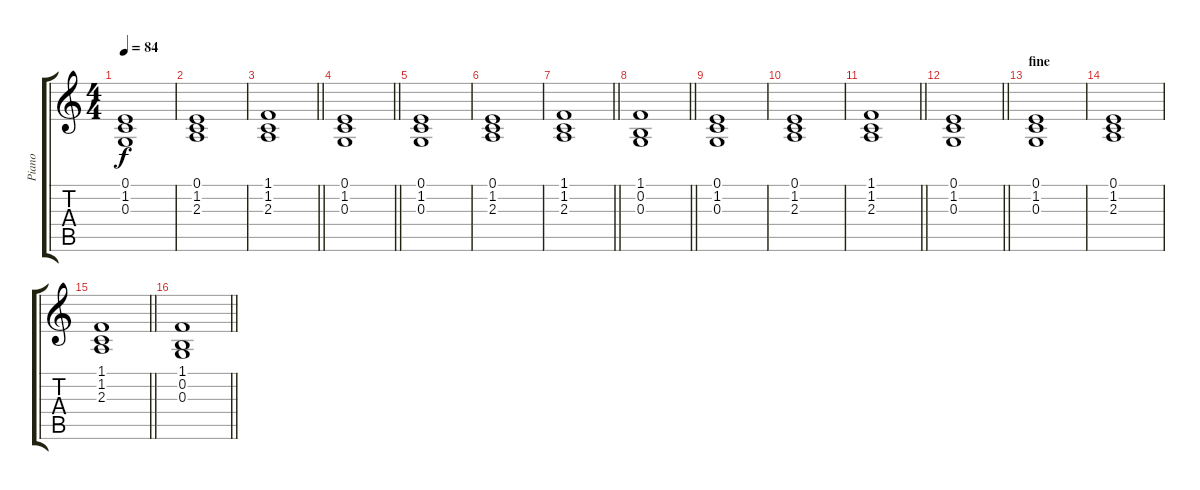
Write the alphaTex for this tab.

\track ("Piano" "Piano") {instrument acousticgrandpiano}
\staff {score tabs}
\tuning (E4 B3 G3 D3 A2 E2) {hide}
\ts (4 4)
\tempo 84
\clef g2
\ks c
(0.1 1.2 0.3).1{dy f} |
(0.1 1.2 2.3).1 |
\barLineRight lightlight
(1.1 1.2 2.3).1 |
\barLineRight lightlight
(0.1 1.2 0.3).1 |
(0.1 1.2 0.3).1 |
(0.1 1.2 2.3).1 |
\barLineRight lightlight
(1.1 1.2 2.3).1 |
\barLineRight lightlight
(1.1 0.2 0.3).1 |
(0.1 1.2 0.3).1 |
(0.1 1.2 2.3).1 |
\barLineRight lightlight
(1.1 1.2 2.3).1 |
\barLineRight lightlight
(0.1 1.2 0.3).1 |
\section ("" "fine")
(0.1 1.2 0.3).1 |
(0.1 1.2 2.3).1 |
\barLineRight lightlight
(1.1 1.2 2.3).1 |
\barLineRight lightlight
(1.1 0.2 0.3).1
